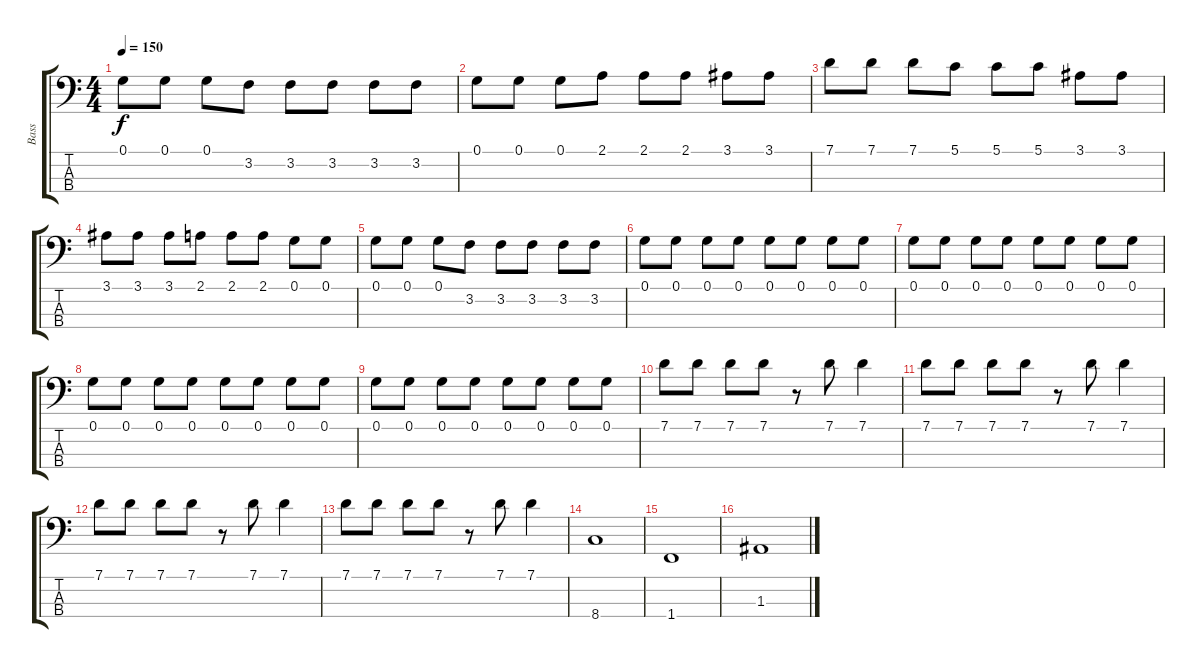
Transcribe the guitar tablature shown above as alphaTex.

\track ("Bass" "Bass") {instrument electricbassfinger}
\staff {score tabs}
\tuning (G2 D2 A1 E1) {hide}
\ts (4 4)
\tempo 150
\clef f4
\ks c
0.1.8{dy f} 0.1.8 0.1.8 3.2.8 3.2.8 3.2.8 3.2.8 3.2.8 |
0.1.8 0.1.8 0.1.8 2.1.8 2.1.8 2.1.8 3.1.8 3.1.8 |
7.1.8 7.1.8 7.1.8 5.1.8 5.1.8 5.1.8 3.1.8 3.1.8 |
3.1.8 3.1.8 3.1.8 2.1.8 2.1.8 2.1.8 0.1.8 0.1.8 |
0.1.8 0.1.8 0.1.8 3.2.8 3.2.8 3.2.8 3.2.8 3.2.8 |
0.1.8 0.1.8 0.1.8 0.1.8 0.1.8 0.1.8 0.1.8 0.1.8 |
0.1.8 0.1.8 0.1.8 0.1.8 0.1.8 0.1.8 0.1.8 0.1.8 |
0.1.8 0.1.8 0.1.8 0.1.8 0.1.8 0.1.8 0.1.8 0.1.8 |
0.1.8 0.1.8 0.1.8 0.1.8 0.1.8 0.1.8 0.1.8 0.1.8 |
7.1.8{instrument electricbasspick} 7.1.8 7.1.8 7.1.8 r.8 7.1.8 7.1.4 |
7.1.8 7.1.8 7.1.8 7.1.8 r.8 7.1.8 7.1.4 |
7.1.8 7.1.8 7.1.8 7.1.8 r.8 7.1.8 7.1.4 |
7.1.8 7.1.8 7.1.8 7.1.8 r.8 7.1.8 7.1.4 |
8.4.1 |
1.4.1 |
1.3.1
